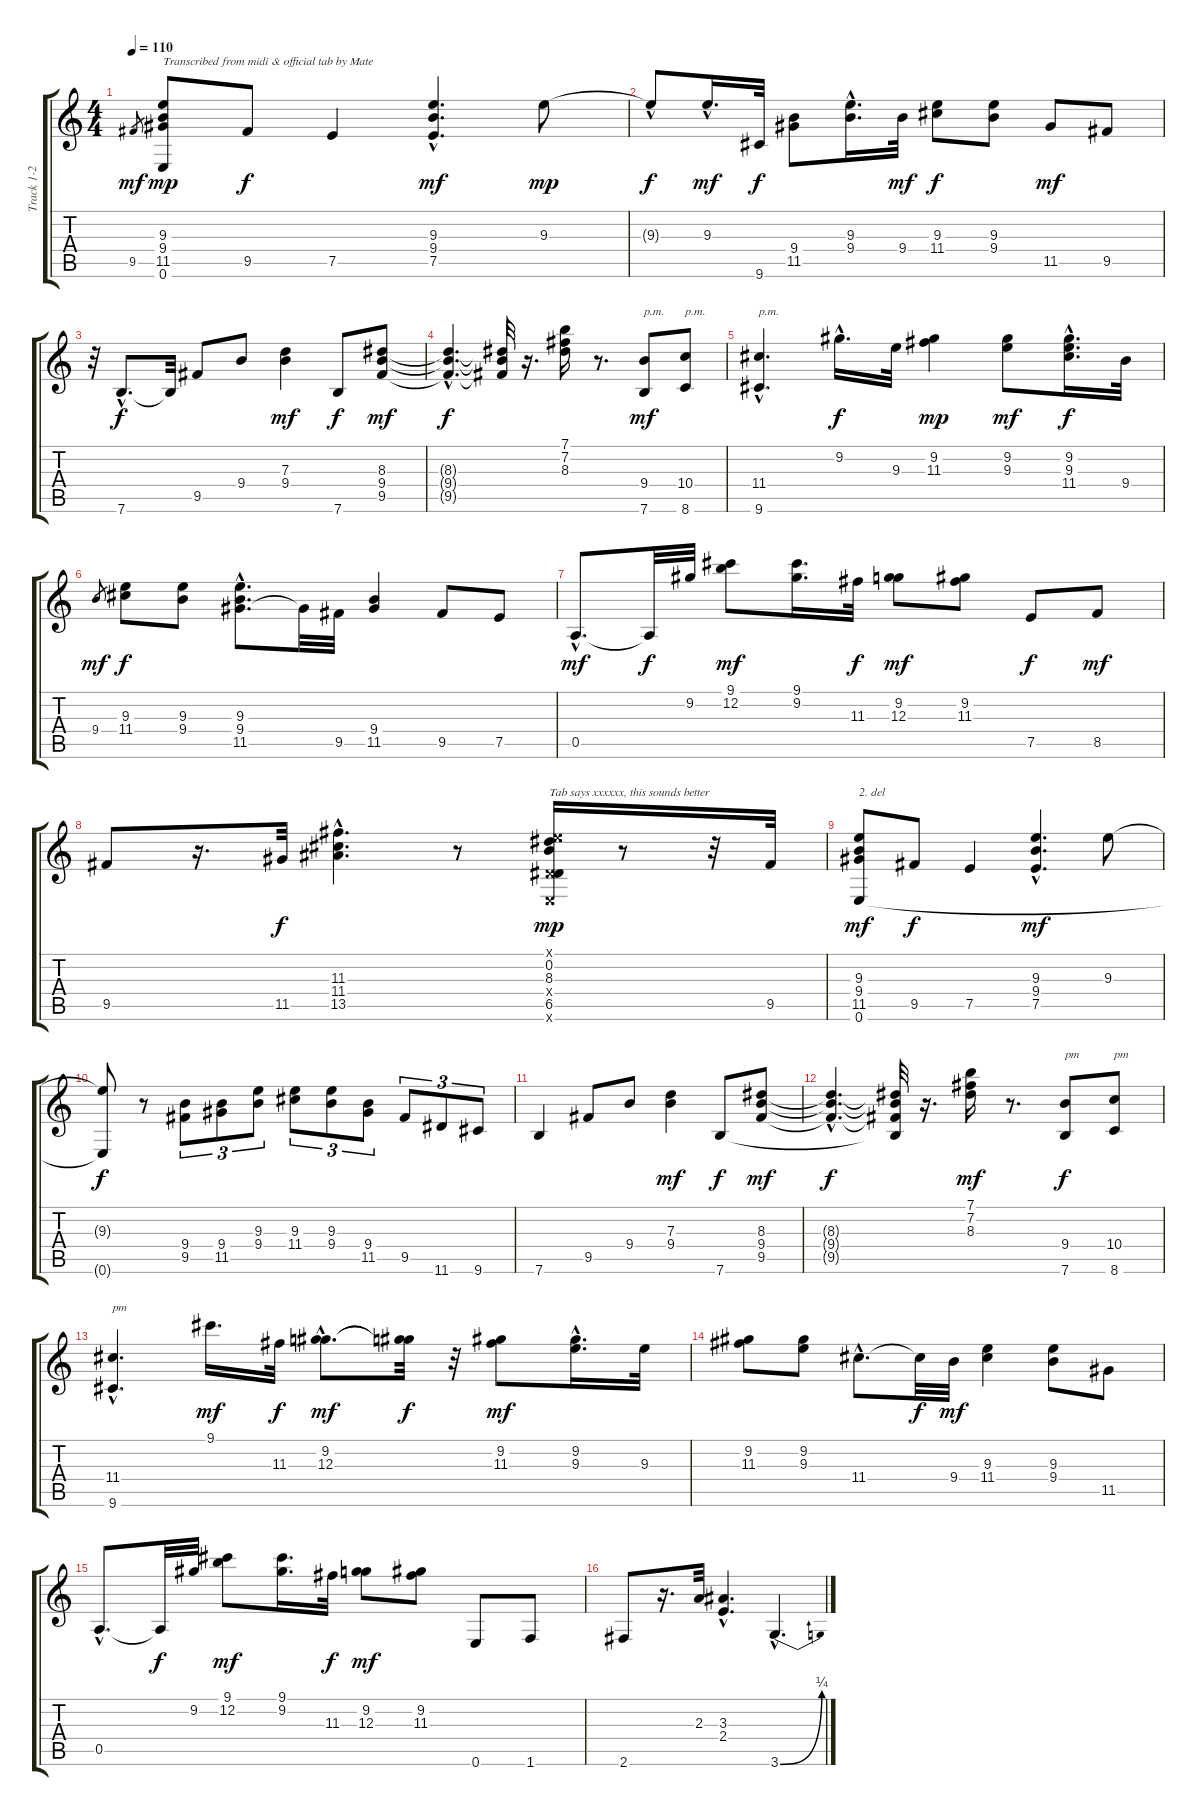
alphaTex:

\track ("Track 1-2" "Track 1-2") {instrument electricguitarjazz}
\staff {score tabs}
\tuning (E4 B3 G3 D3 A2 E2) {hide}
\ts (4 4)
\tempo 110
\clef g2
\ks c
9.5.8{gr dy mf instrument electricguitarjazz} (9.3 9.4 11.5 0.6).8{txt "Transcribed from midi & official tab by Mate" dy mp} 9.5.8{dy f} 7.5.4 (9.3{hac} 9.4{hac} 7.5{hac}).4{d dy mf} 9.3.8{dy mp} |
9.3{hac t}.8{dy f} 9.3{hac}.16{d dy mf} 9.6.32{dy f} (9.4 11.5).8 (9.3{hac} 9.4{hac}).16{d} 9.4.32{dy mf} (9.3 11.4).8{dy f} (9.3 9.4).8 11.5.8{dy mf} 9.5.8 |
r.32 7.6{hac}.8{d dy f} 7.6{t}.32 9.5.8 9.4.8 (7.3 9.4).4{dy mf} 7.6.8{dy f} (8.3 9.4 9.5).8{dy mf} |
(8.3{hac t} 9.4{hac t} 9.5{hac t}).4{d dy f} (8.3{t} 9.4{t} 9.5{t}).32 r.16{d} (7.1 7.2 8.3).16 r.8{d} (9.4 7.6).8{txt "p.m." dy mf} (10.4 8.6).8{txt "p.m."} |
(11.4{hac} 9.6{hac}).4{d txt "p.m."} 9.2{hac}.16{d dy f} 9.3.32 (9.2 11.3).4{dy mp} (9.2 9.3).8{dy mf} (9.2{hac} 9.3{hac} 11.4{hac}).16{d dy f} 9.4.32 |
9.4.8{gr dy mf} (9.3 11.4).8{dy f} (9.3 9.4).8 (9.3{hac} 9.4{hac} 11.5{hac}).8{d} 11.5{t}.32 9.5.32 (9.4 11.5).4 9.5.8 7.5.8 |
0.5{hac}.8{d dy mf} 0.5{t}.32{dy f} 9.2.32 (9.1 12.2).8{dy mf} (9.1 9.2).16{d} 11.3.32{dy f} (9.2 12.3).8{dy mf} (9.2 11.3).8 7.5.8{dy f} 8.5.8{dy mf} |
9.5.8 r.16{d} 11.5.32{dy f} (11.3{hac} 11.4{hac} 13.5{hac}).4{d} r.8 (0.1{x} 0.2 8.3 0.4{x} 6.5 0.6{x}).16{txt "Tab says xxxxxx, this sounds better" dy mp} r.8 r.32 9.5.32 |
(9.3 9.4 11.5 0.6).8{txt "2. del" dy mf} 9.5.8{dy f} 7.5.4 (9.3{hac} 9.4 7.5{hac}).4{d dy mf} 9.3.8 |
(9.3{t} 0.6{t}).8{dy f} r.8 (9.4 9.5).8{tu (3 2)} (9.4 11.5).8{tu (3 2)} (9.3 9.4).8{tu (3 2)} (9.3 11.4).8{tu (3 2)} (9.3 9.4).8{tu (3 2)} (9.4 11.5).8{tu (3 2)} 9.5.8{tu (3 2)} 11.6.8{tu (3 2)} 9.6.8{tu (3 2)} |
7.6.4 9.5.8 9.4.8 (7.3 9.4).4{dy mf} 7.6.8{dy f} (8.3 9.4 9.5).8{dy mf} |
(8.3{hac t} 9.4{hac t} 9.5{hac t}).4{d dy f} (8.3{t} 9.4{t} 9.5{t} 7.6{t}).32 r.16{d} (7.1 7.2 8.3).16{dy mf} r.8{d} (9.4 7.6).8{txt "pm" dy f} (10.4 8.6).8{txt "pm"} |
(11.4{hac} 9.6{hac}).4{d txt "pm"} 9.1.16{d dy mf} 11.3.32{dy f} (9.2{hac} 12.3{hac}).8{d dy mf} (9.2{t} 12.3{t}).32{dy f} r.32 (9.2 11.3).8{dy mf} (9.2 9.3{hac}).16{d} 9.3.32 |
(9.2 11.3).8 (9.2 9.3).8 11.4{hac}.8{d} 11.4{t}.32{dy f} 9.4.32{dy mf} (9.3 11.4).4 (9.3 9.4).8 11.5.8 |
0.5{hac}.8{d} 0.5{t}.32{dy f} 9.2.32 (9.1 12.2).8{dy mf} (9.1 9.2).16{d} 11.3.32{dy f} (9.2 12.3).8{dy mf} (9.2 11.3).8 0.6.8 1.6.8 |
2.6.8 r.16{d} 2.3.32 (3.3{hac} 2.4{hac}).4{d} 3.6{be (bend 0 0 60 1) hac}.4{d}
